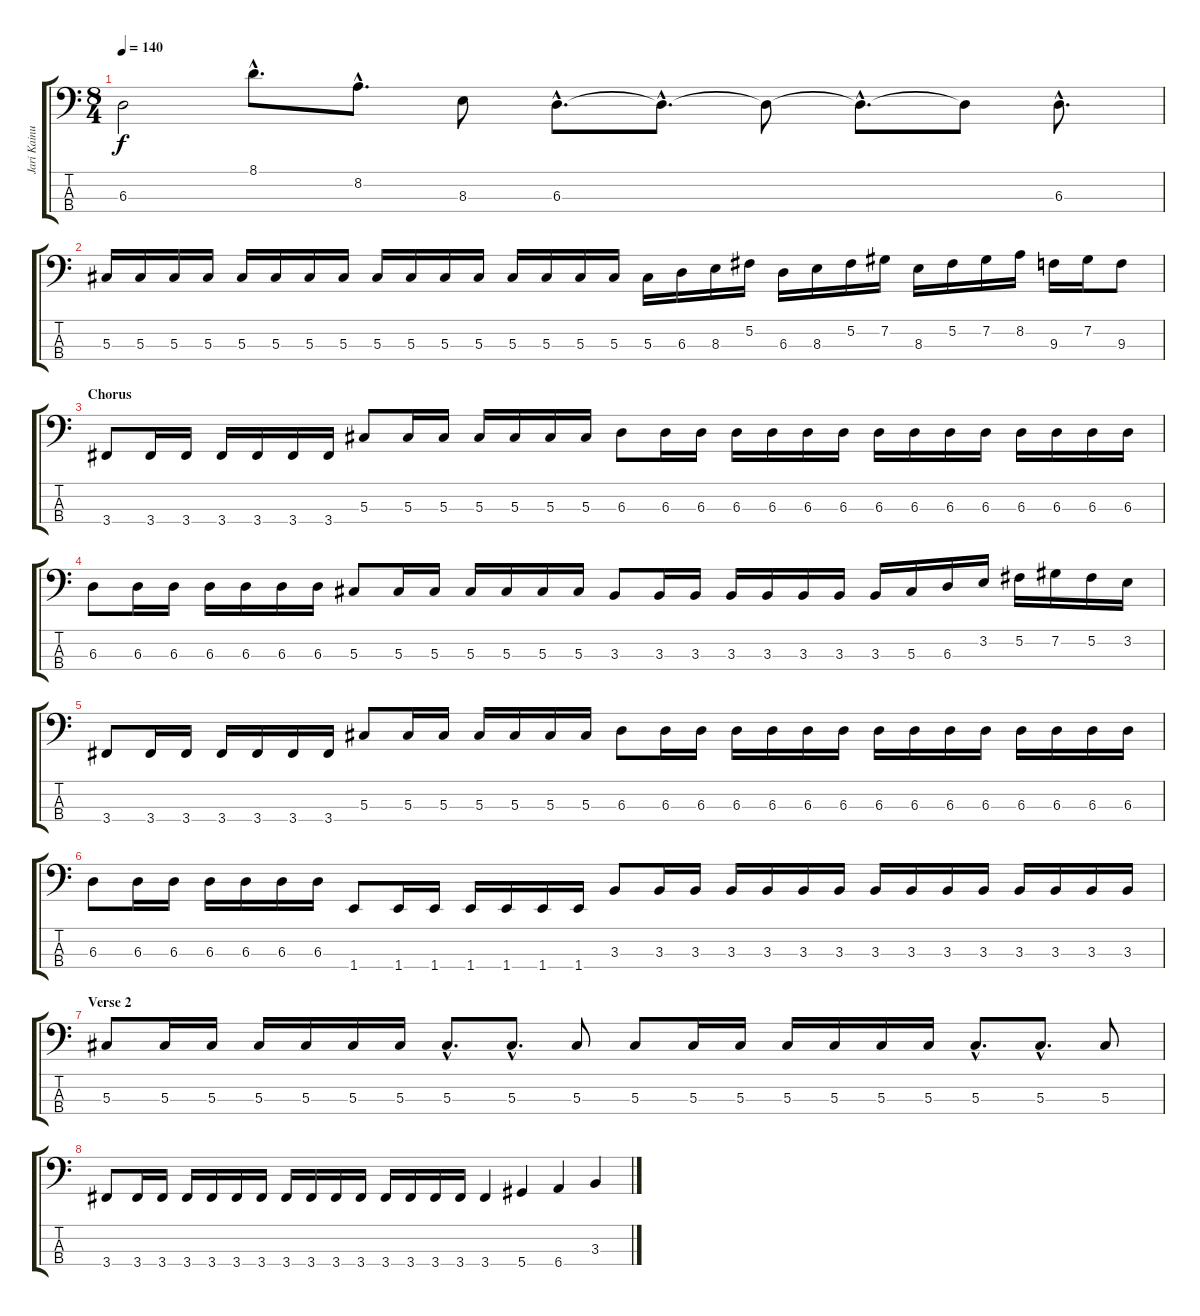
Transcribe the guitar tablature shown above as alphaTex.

\track ("Jari Kainulainen" "Jari Kainu") {instrument electricbassfinger}
\staff {score tabs}
\tuning (Gb2 Db2 Ab1 Eb1) {hide}
\ts (8 4)
\tempo 140
\clef f4
\ks c
6.3.2{dy f} 8.1{hac}.8{d} 8.2{hac}.8{d} 8.3.8 6.3{hac}.8{d} 6.3{hac t}.8{d} 6.3{t}.8 6.3{hac t}.8{d} 6.3{t}.8 6.3{hac}.8{d} |
5.3.16 5.3.16 5.3.16 5.3.16 5.3.16 5.3.16 5.3.16 5.3.16 5.3.16 5.3.16 5.3.16 5.3.16 5.3.16 5.3.16 5.3.16 5.3.16 5.3.16 6.3.16 8.3.16 5.2.16 6.3.16 8.3.16 5.2.16 7.2.16 8.3.16 5.2.16 7.2.16 8.2.16 9.3.16 7.2.16 9.3.8 |
\section ("" "Chorus")
3.4.8 3.4.16 3.4.16 3.4.16 3.4.16 3.4.16 3.4.16 5.3.8 5.3.16 5.3.16 5.3.16 5.3.16 5.3.16 5.3.16 6.3.8 6.3.16 6.3.16 6.3.16 6.3.16 6.3.16 6.3.16 6.3.16 6.3.16 6.3.16 6.3.16 6.3.16 6.3.16 6.3.16 6.3.16 |
6.3.8 6.3.16 6.3.16 6.3.16 6.3.16 6.3.16 6.3.16 5.3.8 5.3.16 5.3.16 5.3.16 5.3.16 5.3.16 5.3.16 3.3.8 3.3.16 3.3.16 3.3.16 3.3.16 3.3.16 3.3.16 3.3.16 5.3.16 6.3.16 3.2.16 5.2.16 7.2.16 5.2.16 3.2.16 |
3.4.8 3.4.16 3.4.16 3.4.16 3.4.16 3.4.16 3.4.16 5.3.8 5.3.16 5.3.16 5.3.16 5.3.16 5.3.16 5.3.16 6.3.8 6.3.16 6.3.16 6.3.16 6.3.16 6.3.16 6.3.16 6.3.16 6.3.16 6.3.16 6.3.16 6.3.16 6.3.16 6.3.16 6.3.16 |
6.3.8 6.3.16 6.3.16 6.3.16 6.3.16 6.3.16 6.3.16 1.4.8 1.4.16 1.4.16 1.4.16 1.4.16 1.4.16 1.4.16 3.3.8 3.3.16 3.3.16 3.3.16 3.3.16 3.3.16 3.3.16 3.3.16 3.3.16 3.3.16 3.3.16 3.3.16 3.3.16 3.3.16 3.3.16 |
\section ("" "Verse 2")
5.3.8 5.3.16 5.3.16 5.3.16 5.3.16 5.3.16 5.3.16 5.3{hac}.8{d} 5.3{hac}.8{d} 5.3.8 5.3.8 5.3.16 5.3.16 5.3.16 5.3.16 5.3.16 5.3.16 5.3{hac}.8{d} 5.3{hac}.8{d} 5.3.8 |
3.4.8 3.4.16 3.4.16 3.4.16 3.4.16 3.4.16 3.4.16 3.4.16 3.4.16 3.4.16 3.4.16 3.4.16 3.4.16 3.4.16 3.4.16 3.4.4 5.4.4 6.4.4 3.3.4
